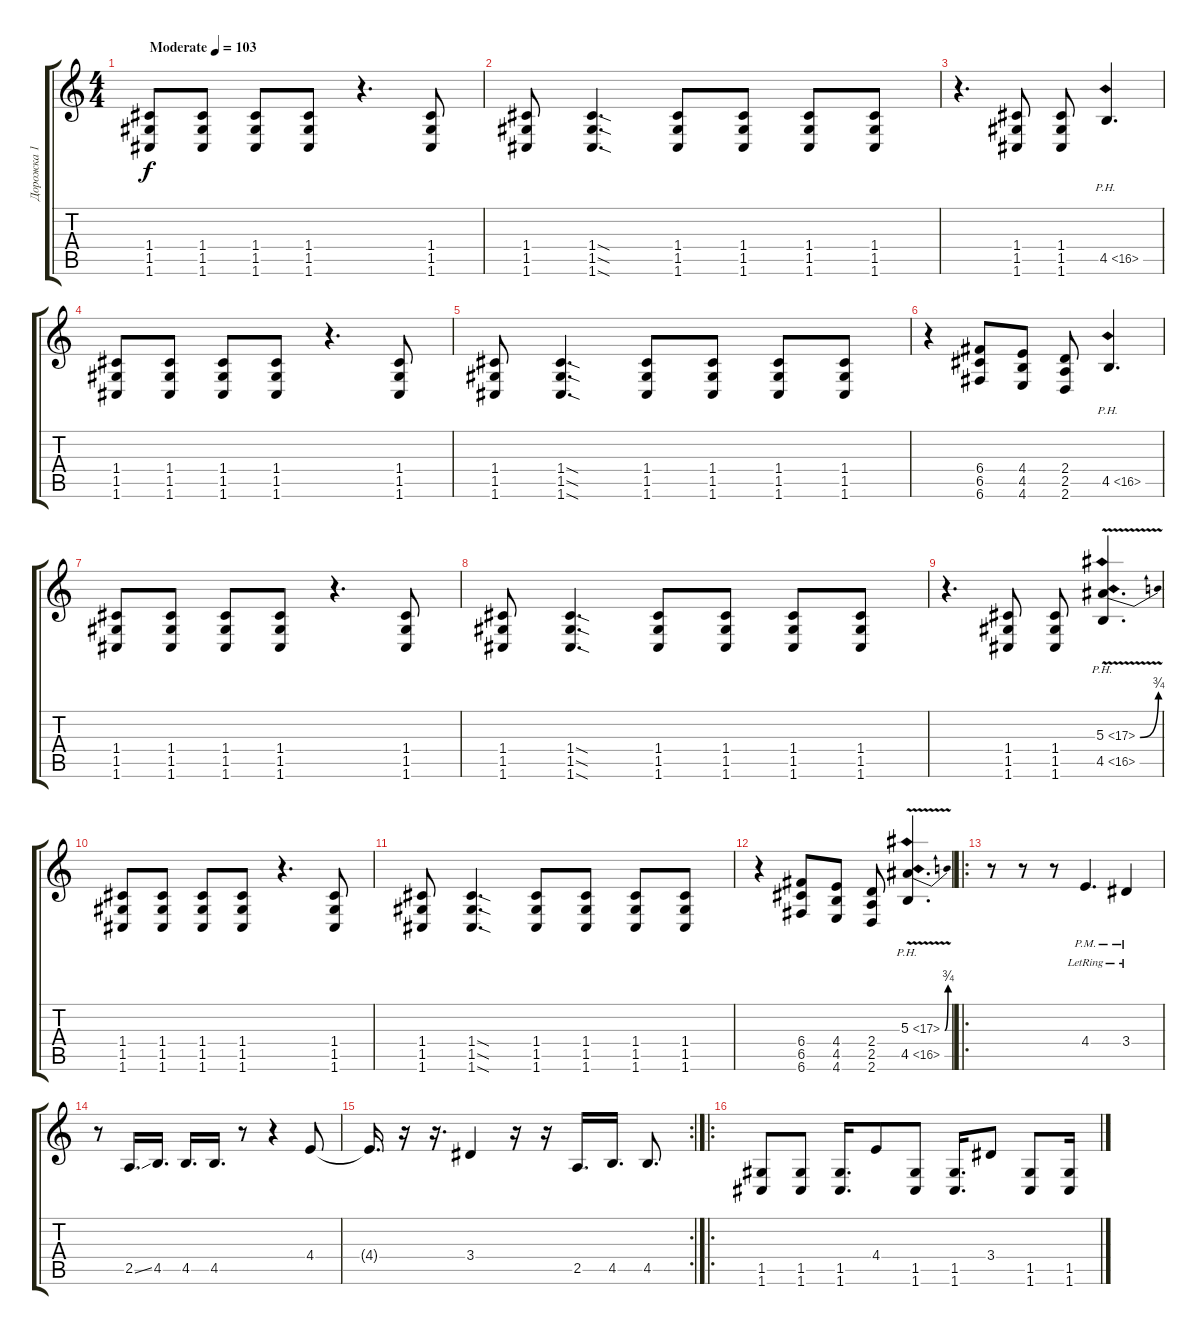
\track ("Дорожка 1" "Дорожка 1") {instrument distortionguitar}
\staff {score tabs}
\tuning (D4 A3 F3 C3 G2 C2) {hide}
\ts (4 4)
\tempo (103 "Moderate")
\clef g2
\ks c
(1.4 1.5 1.6).8{dy f instrument distortionguitar} (1.4 1.5 1.6).8 (1.4 1.5 1.6).8 (1.4 1.5 1.6).8 r.4{d} (1.4 1.5 1.6).8 |
(1.4 1.5 1.6).8 (1.4{sod} 1.5{sod} 1.6{sod}).4{d} (1.4 1.5 1.6).8 (1.4 1.5 1.6).8 (1.4 1.5 1.6).8 (1.4 1.5 1.6).8 |
r.4{d} (1.4 1.5 1.6).8 (1.4 1.5 1.6).8 4.5{ph 12}.4{d} |
(1.4 1.5 1.6).8 (1.4 1.5 1.6).8 (1.4 1.5 1.6).8 (1.4 1.5 1.6).8 r.4{d} (1.4 1.5 1.6).8 |
(1.4 1.5 1.6).8 (1.4{sod} 1.5{sod} 1.6{sod}).4{d} (1.4 1.5 1.6).8 (1.4 1.5 1.6).8 (1.4 1.5 1.6).8 (1.4 1.5 1.6).8 |
r.4 (6.4 6.5 6.6).8 (4.4 4.5 4.6).8 (2.4 2.5 2.6).8 4.5{ph 12}.4{d} |
(1.4 1.5 1.6).8 (1.4 1.5 1.6).8 (1.4 1.5 1.6).8 (1.4 1.5 1.6).8 r.4{d} (1.4 1.5 1.6).8 |
(1.4 1.5 1.6).8 (1.4{sod} 1.5{sod} 1.6{sod}).4{d} (1.4 1.5 1.6).8 (1.4 1.5 1.6).8 (1.4 1.5 1.6).8 (1.4 1.5 1.6).8 |
r.4{d} (1.4 1.5 1.6).8 (1.4 1.5 1.6).8 (5.3{be (bend 0 0 60 3) ph 12 v} 4.5{ph 12}).4{d} |
(1.4 1.5 1.6).8 (1.4 1.5 1.6).8 (1.4 1.5 1.6).8 (1.4 1.5 1.6).8 r.4{d} (1.4 1.5 1.6).8 |
(1.4 1.5 1.6).8 (1.4{sod} 1.5{sod} 1.6{sod}).4{d} (1.4 1.5 1.6).8 (1.4 1.5 1.6).8 (1.4 1.5 1.6).8 (1.4 1.5 1.6).8 |
r.4 (6.4 6.5 6.6).8 (4.4 4.5 4.6).8 (2.4 2.5 2.6).8 (5.3{be (bend 0 0 60 3) ph 12 v} 4.5{ph 12}).4{d} |
\ro
r.8 r.8 r.8 4.4{pm lr}.4{d} 3.4{pm lr}.4 |
r.8 2.5{ss}.16{d} 4.5.16{d} 4.5.16{d} 4.5.16{d} r.8 r.4 4.4.8 |
\rc 2
4.4{t}.16{d} r.16 r.16{d} 3.4.4 r.16 r.16 2.5.16{d} 4.5.16{d} 4.5.8{d} |
\ro
(1.5 1.6).8 (1.5 1.6).8 (1.5 1.6).16{d} 4.4.8 (1.5 1.6).8 (1.5 1.6).16{d} 3.4.8 (1.5 1.6).8 (1.5 1.6).16
